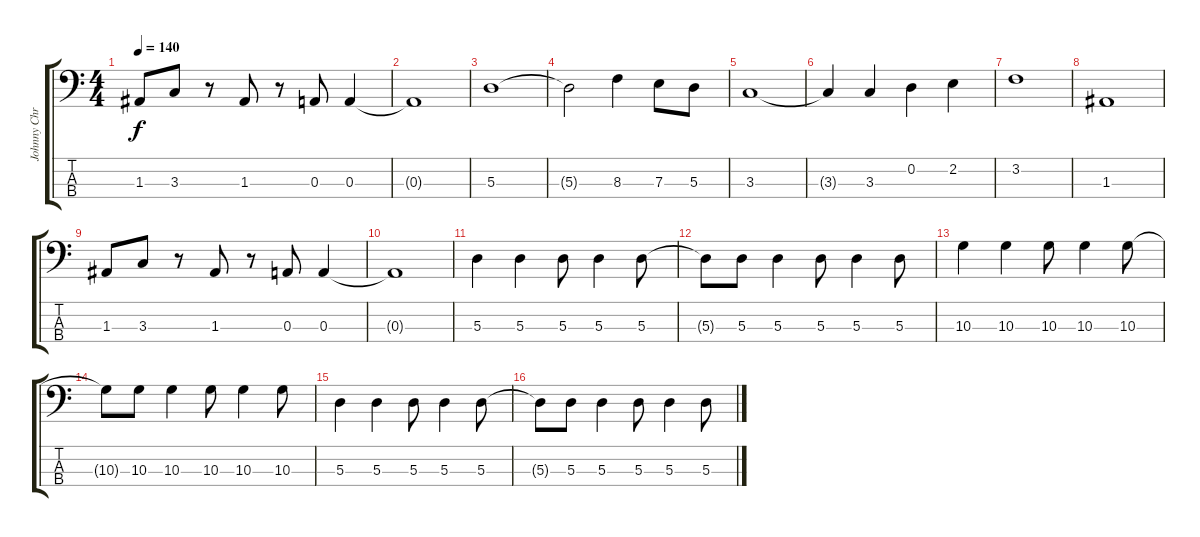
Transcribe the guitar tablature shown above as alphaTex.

\track ("Johnny Christ" "Johnny Chr") {instrument electricbasspick}
\staff {score tabs}
\tuning (G2 D2 A1 D1) {hide}
\ts (4 4)
\tempo 140
\clef f4
\ks c
1.3.8{dy f} 3.3.8 r.8 1.3.8 r.8 0.3.8 0.3.4 |
0.3{t}.1 |
5.3.1 |
5.3{t}.2 8.3.4 7.3.8 5.3.8 |
3.3.1 |
3.3{t}.4 3.3.4 0.2.4 2.2.4 |
3.2.1 |
1.3.1 |
1.3.8 3.3.8 r.8 1.3.8 r.8 0.3.8 0.3.4 |
0.3{t}.1 |
5.3.4 5.3.4 5.3.8 5.3.4 5.3.8 |
5.3{t}.8 5.3.8 5.3.4 5.3.8 5.3.4 5.3.8 |
10.3.4 10.3.4 10.3.8 10.3.4 10.3.8 |
10.3{t}.8 10.3.8 10.3.4 10.3.8 10.3.4 10.3.8 |
5.3.4 5.3.4 5.3.8 5.3.4 5.3.8 |
5.3{t}.8 5.3.8 5.3.4 5.3.8 5.3.4 5.3.8
